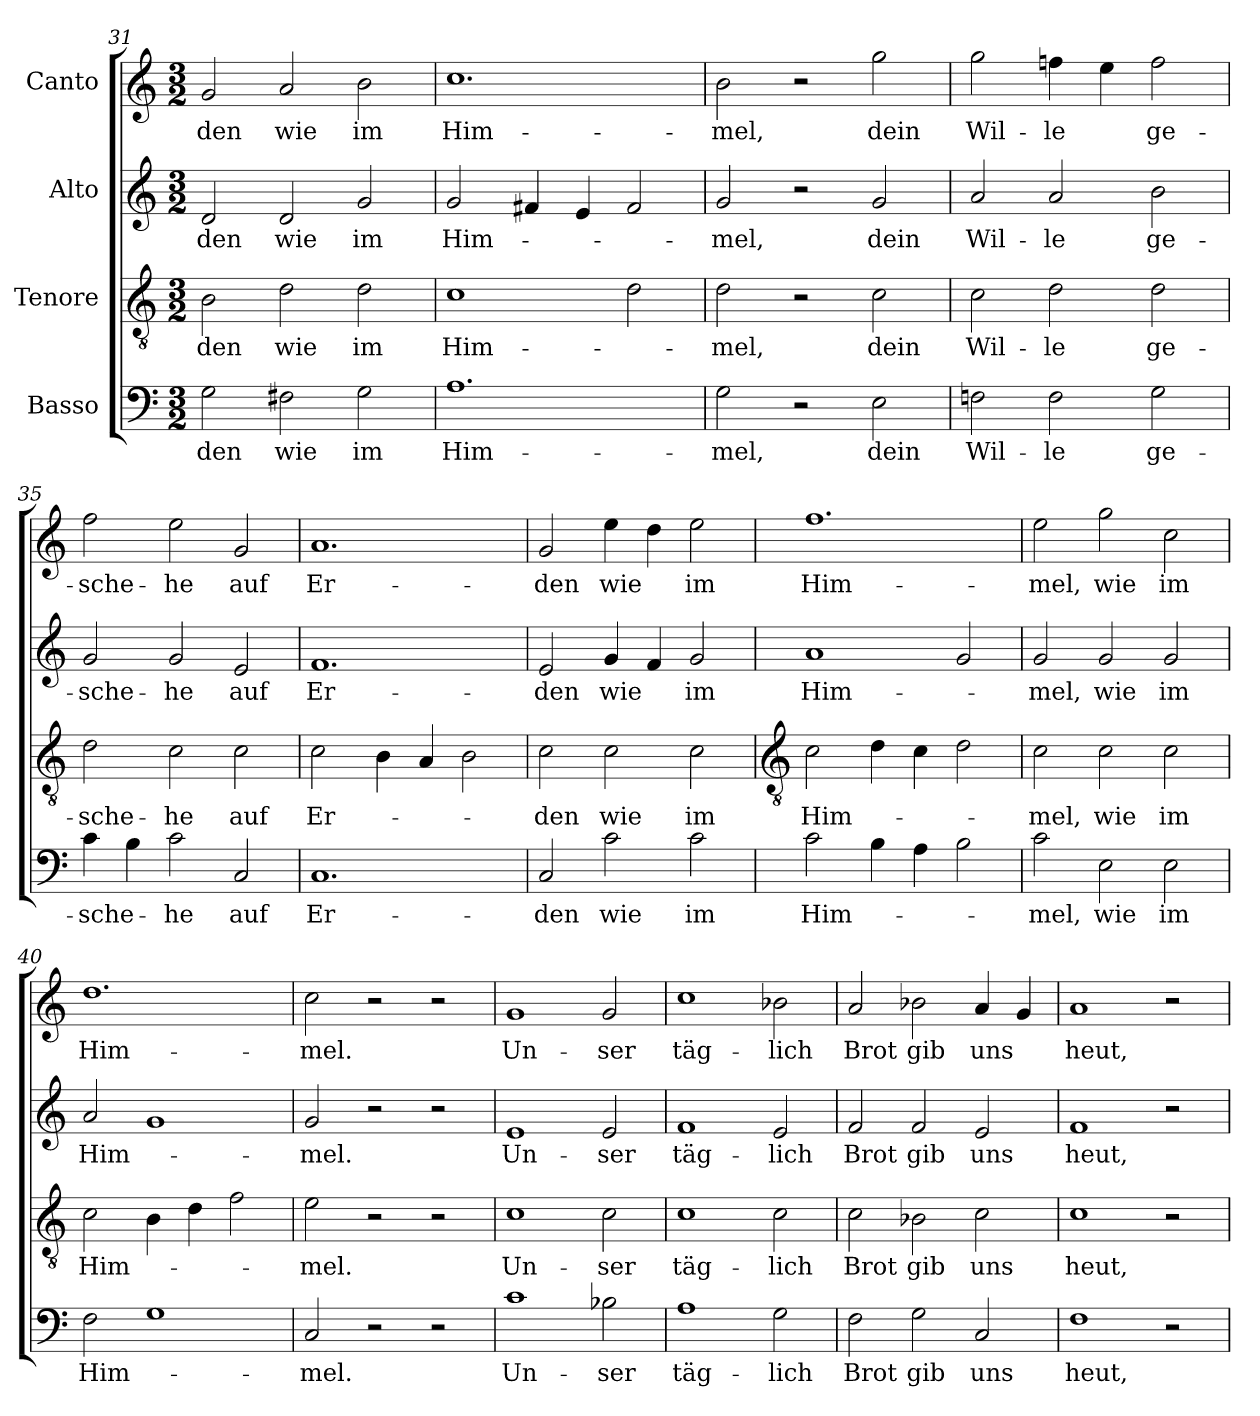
**kern	**text	**kern	**text	**kern	**text	**kern	**text
*part4	*part4	*part3	*part3	*part2	*part2	*part1	*part1
*staff4	*staff4	*staff3	*staff3	*staff2	*staff2	*staff1	*staff1
*I"Basso	*	*I"Tenore	*	*I"Alto	*	*I"Canto	*
*clefF4	*	*clefGv2	*	*clefG2	*	*clefG2	*
*k[]	*	*k[]	*	*k[]	*	*k[]	*
*C:	*	*C:	*	*C:	*	*C:	*
*M3/2	*	*M3/2	*	*M3/2	*	*M3/2	*
=31	=31	=31	=31	=31	=31	=31	=31
!	!LO:LY:b	!	!LO:LY:b	!	!LO:LY:b	!	!LO:LY:b
2G	-den	2B	-den	2d	-den	2g	-den
!	!LO:LY:b	!	!LO:LY:b	!	!LO:LY:b	!	!LO:LY:b
2F#X	wie	2d	wie	2d	wie	2a	wie
!	!LO:LY:b	!	!LO:LY:b	!	!LO:LY:b	!	!LO:LY:b
2G	im	2d	im	2g	im	2b	im
=32	=32	=32	=32	=32	=32	=32	=32
!	!LO:LY:b	!	!LO:LY:b	!	!LO:LY:b	!	!LO:LY:b
1.A	Him-	1c	Him-	2g	Him-	1.cc	Him-
.	.	.	.	4f#X	.	.	.
.	.	.	.	4e	.	.	.
.	.	2d	.	2f#	.	.	.
=33	=33	=33	=33	=33	=33	=33	=33
!	!LO:LY:b	!	!LO:LY:b	!	!LO:LY:b	!	!LO:LY:b
2G	-mel,	2d	-mel,	2g	-mel,	2b	-mel,
2r	.	2r	.	2r	.	2r	.
!	!LO:LY:b	!	!LO:LY:b	!	!LO:LY:b	!	!LO:LY:b
2E	dein	2c	dein	2g	dein	2gg	dein
=34	=34	=34	=34	=34	=34	=34	=34
!	!LO:LY:b	!	!LO:LY:b	!	!LO:LY:b	!	!LO:LY:b
2Fn	Wil-	2c	Wil-	2a	Wil-	2gg	Wil-
!	!LO:LY:b	!	!LO:LY:b	!	!LO:LY:b	!	!LO:LY:b
2F	-le	2d	-le	2a	-le	4ffn	-le
.	.	.	.	.	.	4ee	.
!	!LO:LY:b	!	!LO:LY:b	!	!LO:LY:b	!	!LO:LY:b
2G	ge-	2d	ge-	2b	ge-	2ff	ge-
=35	=35	=35	=35	=35	=35	=35	=35
!	!LO:LY:b	!	!LO:LY:b	!	!LO:LY:b	!	!LO:LY:b
4c	-sche-	2d	-sche-	2g	-sche-	2ff	-sche-
4B	.	.	.	.	.	.	.
!	!LO:LY:b	!	!LO:LY:b	!	!LO:LY:b	!	!LO:LY:b
2c	-he	2c	-he	2g	-he	2ee	-he
!	!LO:LY:b	!	!LO:LY:b	!	!LO:LY:b	!	!LO:LY:b
2C	auf	2c	auf	2e	auf	2g	auf
=36	=36	=36	=36	=36	=36	=36	=36
!	!LO:LY:b	!	!LO:LY:b	!	!LO:LY:b	!	!LO:LY:b
1.C	Er-	2c	Er-	1.f	Er-	1.a	Er-
.	.	4B	.	.	.	.	.
.	.	4A	.	.	.	.	.
.	.	2B	.	.	.	.	.
=37	=37	=37	=37	=37	=37	=37	=37
!	!LO:LY:b	!	!LO:LY:b	!	!LO:LY:b	!	!LO:LY:b
2C	-den	2c	-den	2e	-den	2g	-den
!	!LO:LY:b	!	!LO:LY:b	!	!LO:LY:b	!	!LO:LY:b
2c	wie	2c	wie	4g	wie	4ee	wie
.	.	.	.	4f	.	4dd	.
!	!LO:LY:b	!	!LO:LY:b	!	!LO:LY:b	!	!LO:LY:b
2c	im	2c	im	2g	im	2ee	im
!!LO:LB:g=z
=38	=38	=38	=38	=38	=38	=38	=38
*	*	*clefGv2	*	*	*	*	*
!	!LO:LY:b	!	!LO:LY:b	!	!LO:LY:b	!	!LO:LY:b
2c	Him-	2c	Him-	1a	Him-	1.ff	Him-
4B	.	4d	.	.	.	.	.
4A	.	4c	.	.	.	.	.
2B	.	2d	.	2g	.	.	.
=39	=39	=39	=39	=39	=39	=39	=39
!	!LO:LY:b	!	!LO:LY:b	!	!LO:LY:b	!	!LO:LY:b
2c	-mel,	2c	-mel,	2g	-mel,	2ee	-mel,
!	!LO:LY:b	!	!LO:LY:b	!	!LO:LY:b	!	!LO:LY:b
2E	wie	2c	wie	2g	wie	2gg	wie
!	!LO:LY:b	!	!LO:LY:b	!	!LO:LY:b	!	!LO:LY:b
2E	im	2c	im	2g	im	2cc	im
=40	=40	=40	=40	=40	=40	=40	=40
!	!LO:LY:b	!	!LO:LY:b	!	!LO:LY:b	!	!LO:LY:b
2F	Him-	2c	Him-	2a	Him-	1.dd	Him-
1G	.	4B	.	1g	.	.	.
.	.	4d	.	.	.	.	.
.	.	2f	.	.	.	.	.
=41	=41	=41	=41	=41	=41	=41	=41
!	!LO:LY:b	!	!LO:LY:b	!	!LO:LY:b	!	!LO:LY:b
2C	-mel.	2e	-mel.	2g	-mel.	2cc	-mel.
2r	.	2r	.	2r	.	2r	.
2r	.	2r	.	2r	.	2r	.
=42	=42	=42	=42	=42	=42	=42	=42
!	!LO:LY:b	!	!LO:LY:b	!	!LO:LY:b	!	!LO:LY:b
1c	Un-	1c	Un-	1e	Un-	1g	Un-
!	!LO:LY:b	!	!LO:LY:b	!	!LO:LY:b	!	!LO:LY:b
2B-X	-ser	2c	-ser	2e	-ser	2g	-ser
=43	=43	=43	=43	=43	=43	=43	=43
!	!LO:LY:b	!	!LO:LY:b	!	!LO:LY:b	!	!LO:LY:b
1A	täg-	1c	täg-	1f	täg-	1cc	täg-
!	!LO:LY:b	!	!LO:LY:b	!	!LO:LY:b	!	!LO:LY:b
2G	-lich	2c	-lich	2e	-lich	2b-X	-lich
=44	=44	=44	=44	=44	=44	=44	=44
!	!LO:LY:b	!	!LO:LY:b	!	!LO:LY:b	!	!LO:LY:b
2F	Brot	2c	Brot	2f	Brot	2a	Brot
!	!LO:LY:b	!	!LO:LY:b	!	!LO:LY:b	!	!LO:LY:b
2G	gib	2B-X	gib	2f	gib	2b-X	gib
!	!LO:LY:b	!	!LO:LY:b	!	!LO:LY:b	!	!LO:LY:b
2C	uns	2c	uns	2e	uns	4a	uns
.	.	.	.	.	.	4g	.
=45	=45	=45	=45	=45	=45	=45	=45
!	!LO:LY:b	!	!LO:LY:b	!	!LO:LY:b	!	!LO:LY:b
1F	heut,	1c	heut,	1f	heut,	1a	heut,
2r	.	2r	.	2r	.	2r	.
=	=	=	=	=	=	=	=
*-	*-	*-	*-	*-	*-	*-	*-
